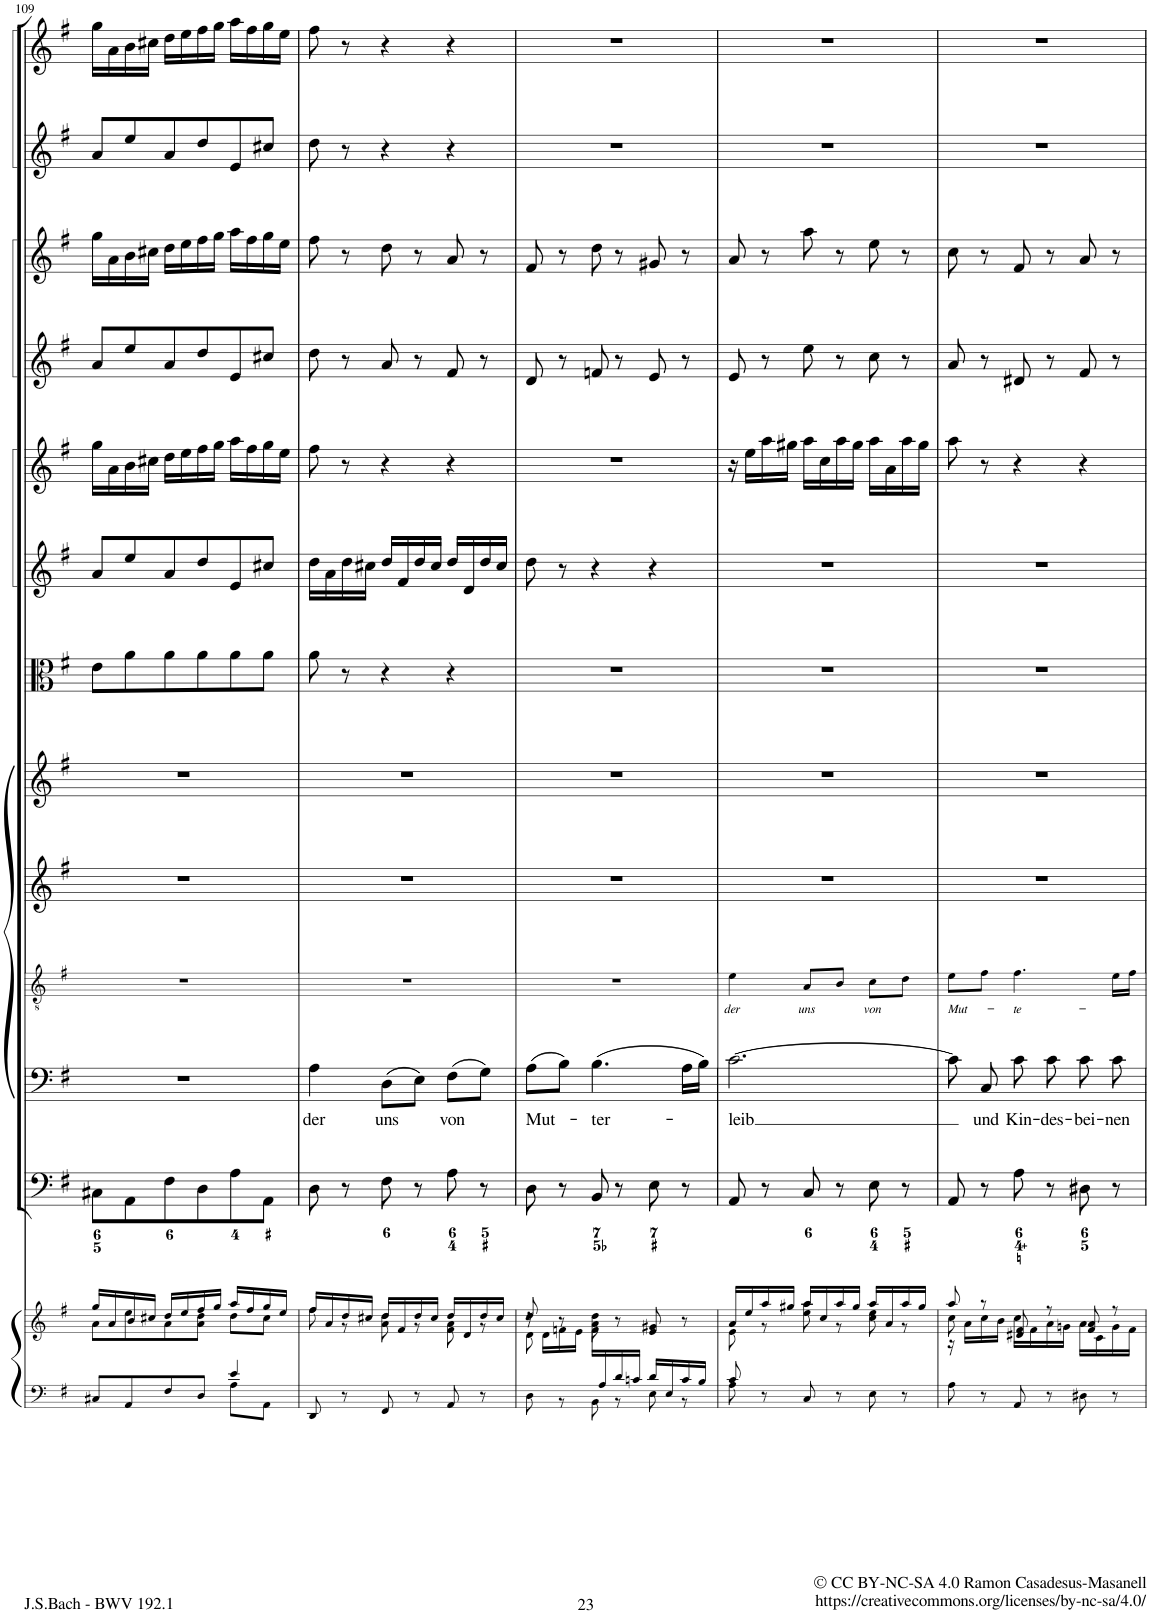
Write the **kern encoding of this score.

**kern	**kern	**kern	**kern	**text	**kern	**text	**kern	**kern	**kern	**kern	**kern	**kern	**kern	**kern	**kern
*part13	*part13	*part12	*part11	*part11	*part10	*part10	*part9	*part8	*part7	*part6	*part5	*part4	*part3	*part2	*part1
*staff14	*staff13	*staff12	*staff11	*staff11	*staff10	*staff10	*staff9	*staff8	*staff7	*staff6	*staff5	*staff4	*staff3	*staff2	*staff1
*I"Piano reduction	*	*I"Continuo	*I"Basso	*	*I"Tenore *	*	*I"Alto	*I"Soprano	*I"Viola	*I"Violino II	*I"Violino I	*I"Oboe II	*I"Oboe I	*I"Flauto traverso II	*I"Flauto traverso I
*I'Pno	*	*	*	*	*	*	*	*	*I'Vla	*I'Vln	*I'Vln	*I'Ob	*I'Ob	*	*
!!LO:PB:g=z
*clefF4	*clefG2	*clefF4	*clefF4	*	*clefGv2	*	*clefG2	*clefG2	*clefC3	*clefG2	*clefG2	*clefG2	*clefG2	*clefG2	*clefG2
*k[f#]	*k[f#]	*k[f#]	*k[f#]	*	*k[f#]	*	*k[f#]	*k[f#]	*k[f#]	*k[f#]	*k[f#]	*k[f#]	*k[f#]	*k[f#]	*k[f#]
*M3/4	*M3/4	*M3/4	*M3/4	*	*M3/4	*	*M3/4	*M3/4	*M3/4	*M3/4	*M3/4	*M3/4	*M3/4	*M3/4	*M3/4
=109	=109	=109	=109	=109	=109	=109	=109	=109	=109	=109	=109	=109	=109	=109	=109
*^	*^	*	*	*	*	*	*	*	*	*	*	*	*	*	*
8C#X/L	2ryy	16gg/LL	8a\L	8C#X\L	2.r	.	2.r	.	2.r	2.r	8e\L	8a/L	16gg\LL	8a/L	16gg\LL	8a/L	16gg\LL
.	.	16a/	.	.	.	.	.	.	.	.	.	.	16a\	.	16a\	.	16a\
8AA/	.	16b/	8ee\	8AA\	.	.	.	.	.	.	8a\	8ee/	16b\	8ee/	16b\	8ee/	16b\
.	.	16cc#X/JJ	.	.	.	.	.	.	.	.	.	.	16cc#X\JJ	.	16cc#X\JJ	.	16cc#X\JJ
8F#/	.	16dd/LL	8a\	8F#\	.	.	.	.	.	.	8a\	8a/	16dd\LL	8a/	16dd\LL	8a/	16dd\LL
.	.	16ee/	.	.	.	.	.	.	.	.	.	.	16ee\	.	16ee\	.	16ee\
8D/J	.	16ff#/	8a\ 8dd\J	8D\	.	.	.	.	.	.	8a\	8dd/	16ff#\	8dd/	16ff#\	8dd/	16ff#\
.	.	16gg/JJ	.	.	.	.	.	.	.	.	.	.	16gg\JJ	.	16gg\JJ	.	16gg\JJ
4e/	8A\L	16aa/LL	8dd\L	8A\	.	.	.	.	.	.	8a\	8e/	16aa\LL	8e/	16aa\LL	8e/	16aa\LL
.	.	16ff#/	.	.	.	.	.	.	.	.	.	.	16ff#\	.	16ff#\	.	16ff#\
.	8AA\J	16gg/	8cc#\J	8AA\J	.	.	.	.	.	.	8a\J	8cc#X/J	16gg\	8cc#X/J	16gg\	8cc#X/J	16gg\
.	.	16ee/JJ	.	.	.	.	.	.	.	.	.	.	16ee\JJ	.	16ee\JJ	.	16ee\JJ
*v	*v	*	*	*	*	*	*	*	*	*	*	*	*	*	*	*	*
=110	=110	=110	=110	=110	=110	=110	=110	=110	=110	=110	=110	=110	=110	=110	=110	=110
!	!	!	!	!	!LO:LY:b	!	!	!	!	!	!	!	!	!	!	!
8DD/	16ff#/LL	8ff#\	8D\	4A\	der	2.r	.	2.r	2.r	8a\	16dd\LL	8ff#\	8dd\	8ff#\	8dd\	8ff#\
.	16a/	.	.	.	.	.	.	.	.	.	16a\	.	.	.	.	.
8r	16dd/	8r	8r	.	.	.	.	.	.	8r	16dd\	8r	8r	8r	8r	8r
.	16cc#X/JJ	.	.	.	.	.	.	.	.	.	16cc#X\JJ	.	.	.	.	.
!	!	!	!	!	!LO:LY:b	!	!	!	!	!	!	!	!	!	!	!
8FF#/	16dd/LL	8a\ 8dd\	8F#\	(8D\L	uns	.	.	.	.	4r	16dd/LL	4r	8a/	8dd\	4r	4r
.	16f#/	.	.	.	.	.	.	.	.	.	16f#/	.	.	.	.	.
8r	16dd/	8r	8r	8E\J)	.	.	.	.	.	.	16dd/	.	8r	8r	.	.
.	16cc#/JJ	.	.	.	.	.	.	.	.	.	16cc#/JJ	.	.	.	.	.
!	!	!	!	!	!LO:LY:b	!	!	!	!	!	!	!	!	!	!	!
8AA/	16dd/LL	8f#\ 8a\	8A\	(8F#\L	von	.	.	.	.	4r	16dd/LL	4r	8f#/	8a/	4r	4r
.	16d/	.	.	.	.	.	.	.	.	.	16d/	.	.	.	.	.
8r	16dd/	8r	8r	8G\J)	.	.	.	.	.	.	16dd/	.	8r	8r	.	.
.	16cc#/JJ	.	.	.	.	.	.	.	.	.	16cc#/JJ	.	.	.	.	.
=111	=111	=111	=111	=111	=111	=111	=111	=111	=111	=111	=111	=111	=111	=111	=111	=111
*^	*	*^	*	*	*	*	*	*	*	*	*	*	*	*	*	*
!	!	!	!	!	!	!	!LO:LY:b	!	!	!	!	!	!	!	!	!	!	!
16r	8D\	8dd/	8d\	16ryy	8D\	(8A\L	Mut-	2.r	.	2.r	2.r	2.r	8dd\	2.r	8d/	8f#/	2.r	2.r
4ryy	.	.	.	16d\LL	.	.	.	.	.	.	.	.	.	.	.	.	.	.
.	8r	8r	8ryy	16fn\	8r	8B\J)	.	.	.	.	.	.	8r	.	8r	8r	.	.
.	.	.	.	16e\JJ	.	.	.	.	.	.	.	.	.	.	.	.	.	.
!	!	!	!	!	!	!	!LO:LY:b	!	!	!	!	!	!	!	!	!	!	!
.	8BB\	8a\ 8dd\	8ryy	16f\LL	8BB/	(4.B\	-ter-	.	.	.	.	.	4r	.	8fn/	8dd\	.	.
16A/	.	.	.	4..ryy	.	.	.	.	.	.	.	.	.	.	.	.	.	.
16d/	8r	8r	8ryy	.	8r	.	.	.	.	.	.	.	.	.	8r	8r	.	.
16cn/JJ	.	.	.	.	.	.	.	.	.	.	.	.	.	.	.	.	.	.
16d/LL	8E\	8e/ 8g#X/	8ryy	.	8E\	.	.	.	.	.	.	.	4r	.	8e/	8g#X/	.	.
16E/	.	.	.	.	.	.	.	.	.	.	.	.	.	.	.	.	.	.
16c/	8r	8r	8ryy	.	8r	16A\LL	.	.	.	.	.	.	.	.	8r	8r	.	.
16B/JJ	.	.	.	.	.	16B\JJ)	.	.	.	.	.	.	.	.	.	.	.	.
*	*	*	*v	*v	*	*	*	*	*	*	*	*	*	*	*	*	*	*
=112	=112	=112	=112	=112	=112	=112	=112	=112	=112	=112	=112	=112	=112	=112	=112	=112	=112
!	!	!	!	!	!	!LO:LY:b	!	!LO:LY:b	!	!	!	!	!	!	!	!	!
8c/	8A\	16a/LL	8e\	8AA/	[2.c\	-leib	4e\	der	2.r	2.r	2.r	2.r	16r	8e/	8a/	2.r	2.r
.	.	16ee/	.	.	.	.	.	.	.	.	.	.	16ee\LL	.	.	.	.
8r	8ryy	16aa/	8r	8r	.	.	.	.	.	.	.	.	16aa\	8r	8r	.	.
.	.	16gg#X/JJ	.	.	.	.	.	.	.	.	.	.	16gg#X\JJ	.	.	.	.
!	!	!	!	!	!	!	!	!LO:LY:b	!	!	!	!	!	!	!	!	!
8ryy	8C/	16aa/LL	8ee\ 8aa\	8C/	.	.	8A/L	uns	.	.	.	.	16aa\LL	8ee\	8aa\	.	.
.	.	16cc/	.	.	.	.	.	.	.	.	.	.	16cc\	.	.	.	.
8r	8ryy	16aa/	8r	8r	.	.	8B/J	.	.	.	.	.	16aa\	8r	8r	.	.
.	.	16gg#/JJ	.	.	.	.	.	.	.	.	.	.	16gg#\JJ	.	.	.	.
!	!	!	!	!	!	!	!	!LO:LY:b	!	!	!	!	!	!	!	!	!
8ryy	8E\	16aa/LL	8cc\ 8ee\	8E\	.	.	8c\L	von	.	.	.	.	16aa\LL	8cc\	8ee\	.	.
.	.	16a/	.	.	.	.	.	.	.	.	.	.	16a\	.	.	.	.
8r	8ryy	16aa/	8r	8r	.	.	8d\J	.	.	.	.	.	16aa\	8r	8r	.	.
.	.	16gg#/JJ	.	.	.	.	.	.	.	.	.	.	16gg#\JJ	.	.	.	.
*v	*v	*	*	*	*	*	*	*	*	*	*	*	*	*	*	*	*
=113	=113	=113	=113	=113	=113	=113	=113	=113	=113	=113	=113	=113	=113	=113	=113	=113
*	*	*^	*	*	*	*	*	*	*	*	*	*	*	*	*	*
!	!	!	!	!	!	!	!	!LO:LY:b	!	!	!	!	!	!	!	!	!
8A\	8aa/	8cc\	16r	8AA/	8c\]	.	8e\L	Mut-	2.r	2.r	2.r	2.r	8aa\	8a/	8cc\	2.r	2.r
.	.	.	16a\LL	.	.	.	.	.	.	.	.	.	.	.	.	.	.
!	!	!	!	!	!	!LO:LY:b	!	!	!	!	!	!	!	!	!	!	!
8r	8r	8ryy	16cc\	8r	8C/	und	8f#\J	.	.	.	.	.	8r	8r	8r	.	.
.	.	.	16b\JJ	.	.	.	.	.	.	.	.	.	.	.	.	.	.
!	!	!	!	!	!	!LO:LY:b	!	!LO:LY:b	!	!	!	!	!	!	!	!	!
8AA/	8d#X/ 8f#/	16cc\LL	2ryy	8A\	8c\	Kin-	4.f#\	-te-	.	.	.	.	4r	8d#X/	8f#/	.	.
.	.	16f#\	.	.	.	.	.	.	.	.	.	.	.	.	.	.	.
!	!	!	!	!	!	!LO:LY:b	!	!	!	!	!	!	!	!	!	!	!
8r	8r	16a\	.	8r	8c\	-des-	.	.	.	.	.	.	.	8r	8r	.	.
.	.	16gn\JJ	.	.	.	.	.	.	.	.	.	.	.	.	.	.	.
!	!	!	!	!	!	!LO:LY:b	!	!	!	!	!	!	!	!	!	!	!
8D#X\	8f#/ 8a/	16a\LL	.	8D#X\	8c\	-bei-	.	.	.	.	.	.	4r	8f#/	8a/	.	.
.	.	16c\	.	.	.	.	.	.	.	.	.	.	.	.	.	.	.
!	!	!	!	!	!	!LO:LY:b	!	!	!	!	!	!	!	!	!	!	!
8r	8r	16g\	.	8r	8c\	-nen	16e\LL	.	.	.	.	.	.	8r	8r	.	.
.	.	16f#\JJ	.	.	.	.	16f#\JJ	.	.	.	.	.	.	.	.	.	.
*	*v	*v	*v	*	*	*	*	*	*	*	*	*	*	*	*	*	*
=	=	=	=	=	=	=	=	=	=	=	=	=	=	=	=
*-	*-	*-	*-	*-	*-	*-	*-	*-	*-	*-	*-	*-	*-	*-	*-
